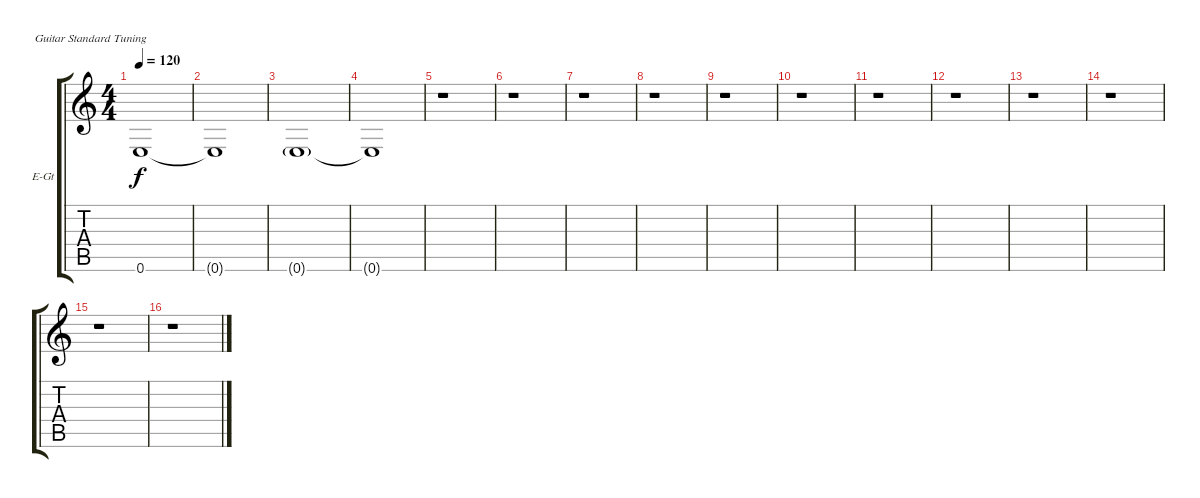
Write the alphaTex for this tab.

\bracketExtendMode groupsimilarinstruments
\firstSystemTrackNameOrientation horizontal
\otherSystemsTrackNameOrientation horizontal
\track ("Gutar 2" "E-Gt") {instrument distortionguitar}
\staff {score tabs}
\tuning (E4 B3 G3 D3 A2 E2)
\ts (4 4)
\tempo 120
\clef g2
\ks c
0.6.1{dy f} |
0.6{t}.1 |
0.6{g}.1 |
0.6{t}.1 |
r.1 |
r.1 |
r.1 |
r.1 |
r.1 |
r.1 |
r.1 |
r.1 |
r.1 |
r.1 |
r.1 |
r.1
